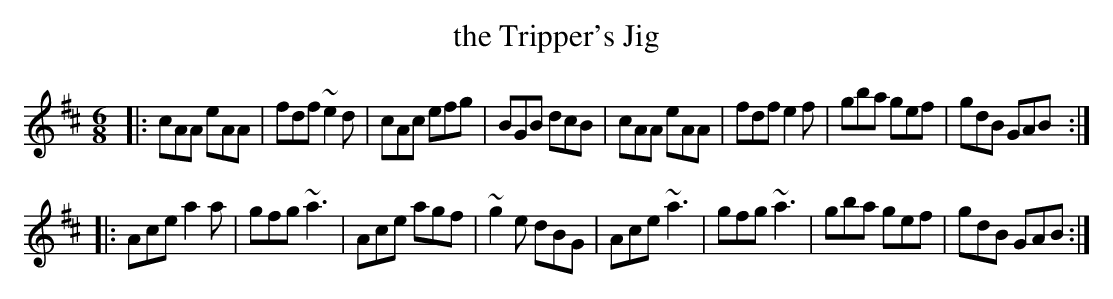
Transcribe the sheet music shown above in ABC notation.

X:1
T: the Tripper's Jig
M: 6/8
L: 1/8
K: Amix
|:\
cAA eAA | fdf ~e2d | cAc efg | BGB dcB |\
cAA eAA | fdf e2f | gba gef | gdB GAB :|
|:\
Ace a2a | gfg ~a3 | Ace agf | ~g2e dBG |\
Ace ~a3 | gfg ~a3 | gba gef | gdB GAB :|
